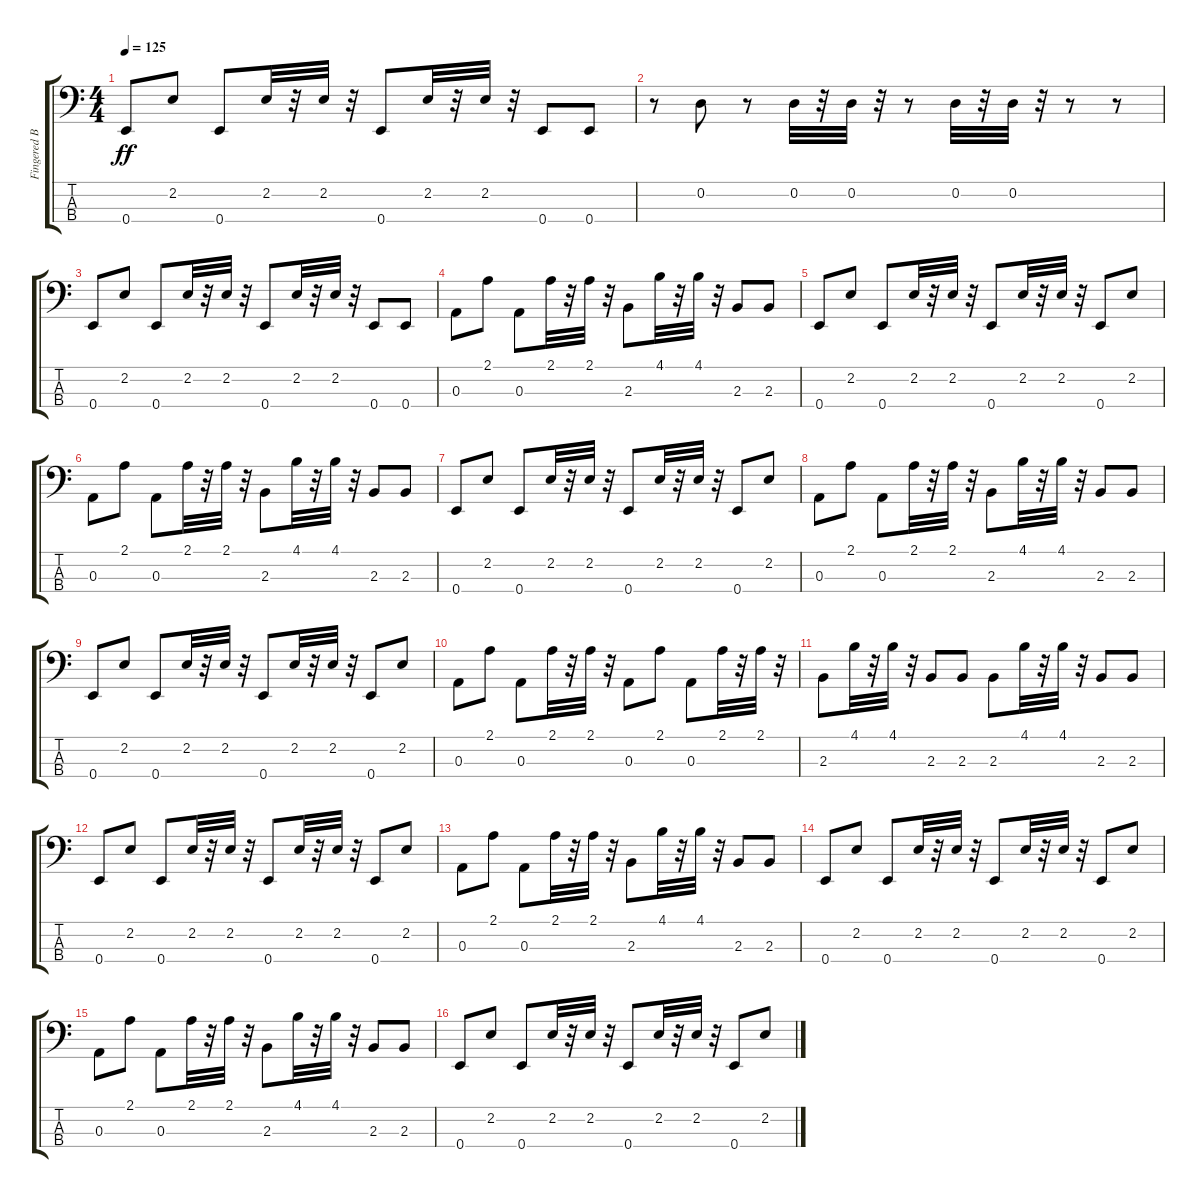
\track ("Fingered Bass" "Fingered B") {instrument electricbassfinger}
\staff {score tabs}
\tuning (G2 D2 A1 E1) {hide}
\ts (4 4)
\tempo 125
\clef f4
\ks c
0.4.8{dy ff} 2.2.8 0.4.8 2.2.32 r.32 2.2.32 r.32 0.4.8 2.2.32 r.32 2.2.32 r.32 0.4.8 0.4.8 |
r.8 0.2.8 r.8 0.2.32 r.32 0.2.32 r.32 r.8 0.2.32 r.32 0.2.32 r.32 r.8 r.8 |
0.4.8 2.2.8 0.4.8 2.2.32 r.32 2.2.32 r.32 0.4.8 2.2.32 r.32 2.2.32 r.32 0.4.8 0.4.8 |
0.3.8 2.1.8 0.3.8 2.1.32 r.32 2.1.32 r.32 2.3.8 4.1.32 r.32 4.1.32 r.32 2.3.8 2.3.8 |
0.4.8 2.2.8 0.4.8 2.2.32 r.32 2.2.32 r.32 0.4.8 2.2.32 r.32 2.2.32 r.32 0.4.8 2.2.8 |
0.3.8 2.1.8 0.3.8 2.1.32 r.32 2.1.32 r.32 2.3.8 4.1.32 r.32 4.1.32 r.32 2.3.8 2.3.8 |
0.4.8 2.2.8 0.4.8 2.2.32 r.32 2.2.32 r.32 0.4.8 2.2.32 r.32 2.2.32 r.32 0.4.8 2.2.8 |
0.3.8 2.1.8 0.3.8 2.1.32 r.32 2.1.32 r.32 2.3.8 4.1.32 r.32 4.1.32 r.32 2.3.8 2.3.8 |
0.4.8 2.2.8 0.4.8 2.2.32 r.32 2.2.32 r.32 0.4.8 2.2.32 r.32 2.2.32 r.32 0.4.8 2.2.8 |
0.3.8 2.1.8 0.3.8 2.1.32 r.32 2.1.32 r.32 0.3.8 2.1.8 0.3.8 2.1.32 r.32 2.1.32 r.32 |
2.3.8 4.1.32 r.32 4.1.32 r.32 2.3.8 2.3.8 2.3.8 4.1.32 r.32 4.1.32 r.32 2.3.8 2.3.8 |
0.4.8 2.2.8 0.4.8 2.2.32 r.32 2.2.32 r.32 0.4.8 2.2.32 r.32 2.2.32 r.32 0.4.8 2.2.8 |
0.3.8 2.1.8 0.3.8 2.1.32 r.32 2.1.32 r.32 2.3.8 4.1.32 r.32 4.1.32 r.32 2.3.8 2.3.8 |
0.4.8 2.2.8 0.4.8 2.2.32 r.32 2.2.32 r.32 0.4.8 2.2.32 r.32 2.2.32 r.32 0.4.8 2.2.8 |
0.3.8 2.1.8 0.3.8 2.1.32 r.32 2.1.32 r.32 2.3.8 4.1.32 r.32 4.1.32 r.32 2.3.8 2.3.8 |
0.4.8 2.2.8 0.4.8 2.2.32 r.32 2.2.32 r.32 0.4.8 2.2.32 r.32 2.2.32 r.32 0.4.8 2.2.8
